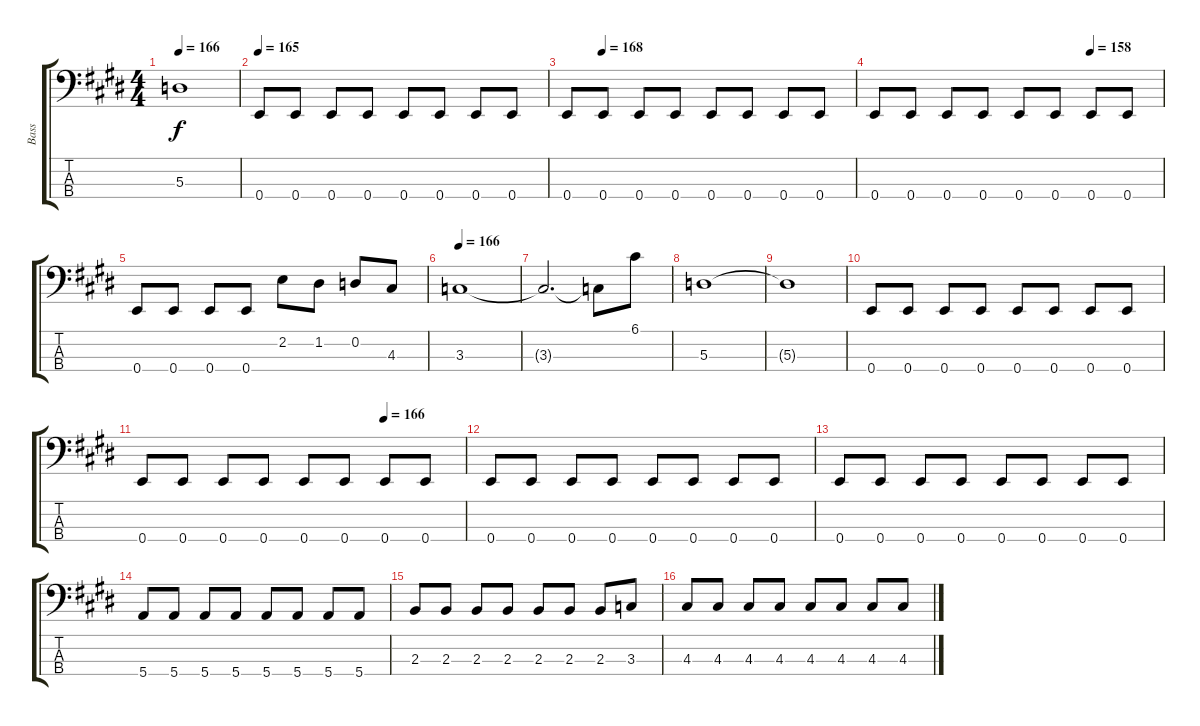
\track ("Bass" "Bass") {instrument synthbass2}
\staff {score tabs}
\tuning (G2 D2 A1 E1) {hide}
\ts (4 4)
\tempo 166
\clef f4
\ks e
5.3{t}.1{dy f} |
\tempo 165
0.4.8 0.4.8 0.4.8 0.4.8 0.4.8 0.4.8 0.4.8 0.4.8 |
\tempo (168 0.125)
0.4.8 0.4.8 0.4.8 0.4.8 0.4.8 0.4.8 0.4.8 0.4.8 |
\tempo (158 0.75)
0.4.8 0.4.8 0.4.8 0.4.8 0.4.8 0.4.8 0.4.8 0.4.8 |
0.4.8 0.4.8 0.4.8 0.4.8 2.2.8 1.2.8 0.2.8 4.3.8 |
\tempo 166
3.3.1 |
3.3{t}.2{d} 3.3{t}.8 6.1.8 |
5.3.1 |
5.3{t}.1 |
0.4.8 0.4.8 0.4.8 0.4.8 0.4.8 0.4.8 0.4.8 0.4.8 |
\tempo (166 0.75)
0.4.8 0.4.8 0.4.8 0.4.8 0.4.8 0.4.8 0.4.8 0.4.8 |
0.4.8 0.4.8 0.4.8 0.4.8 0.4.8 0.4.8 0.4.8 0.4.8 |
0.4.8 0.4.8 0.4.8 0.4.8 0.4.8 0.4.8 0.4.8 0.4.8 |
5.4.8 5.4.8 5.4.8 5.4.8 5.4.8 5.4.8 5.4.8 5.4.8 |
2.3.8 2.3.8 2.3.8 2.3.8 2.3.8 2.3.8 2.3.8 3.3.8 |
4.3.8 4.3.8 4.3.8 4.3.8 4.3.8 4.3.8 4.3.8 4.3.8
